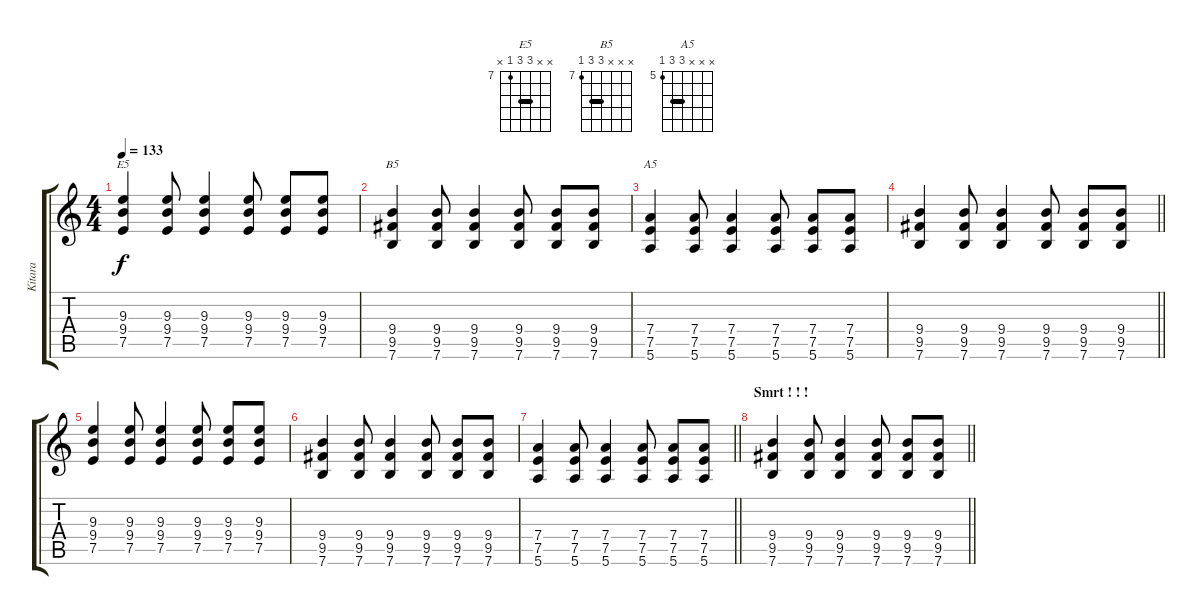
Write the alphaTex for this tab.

\track ("Kitara" "Kitara") {instrument distortionguitar}
\staff {score tabs}
\tuning (E4 B3 G3 D3 A2 E2) {hide}
\chord ("E5" x x 9 9 7 x) {firstfret 7 barre 9}
\chord ("B5" x x x 9 9 7) {firstfret 7 barre 9}
\chord ("A5" x x x 7 7 5) {firstfret 5 barre 7}
\ts (4 4)
\tempo 133
\clef g2
\ks c
(9.3 9.4 7.5).4{ch "E5" dy f volume 4} (9.3 9.4 7.5).8 (9.3 9.4 7.5).4 (9.3 9.4 7.5).8 (9.3 9.4 7.5).8 (9.3 9.4 7.5).8 |
(9.4 9.5 7.6).4{ch "B5"} (9.4 9.5 7.6).8 (9.4 9.5 7.6).4 (9.4 9.5 7.6).8 (9.4 9.5 7.6).8 (9.4 9.5 7.6).8 |
(7.4 7.5 5.6).4{ch "A5"} (7.4 7.5 5.6).8 (7.4 7.5 5.6).4 (7.4 7.5 5.6).8 (7.4 7.5 5.6).8 (7.4 7.5 5.6).8 |
\barLineRight lightlight
(9.4 9.5 7.6).4 (9.4 9.5 7.6).8 (9.4 9.5 7.6).4 (9.4 9.5 7.6).8 (9.4 9.5 7.6).8 (9.4 9.5 7.6).8 |
(9.3 9.4 7.5).4{volume 1} (9.3 9.4 7.5).8 (9.3 9.4 7.5).4 (9.3 9.4 7.5).8 (9.3 9.4 7.5).8 (9.3 9.4 7.5).8 |
(9.4 9.5 7.6).4 (9.4 9.5 7.6).8 (9.4 9.5 7.6).4 (9.4 9.5 7.6).8 (9.4 9.5 7.6).8 (9.4 9.5 7.6).8 |
\barLineRight lightlight
(7.4 7.5 5.6).4 (7.4 7.5 5.6).8 (7.4 7.5 5.6).4 (7.4 7.5 5.6).8 (7.4 7.5 5.6).8 (7.4 7.5 5.6).8 |
\section ("" "Smrt ! ! !")
\barLineRight lightlight
(9.4 9.5 7.6).4 (9.4 9.5 7.6).8 (9.4 9.5 7.6).4 (9.4 9.5 7.6).8 (9.4 9.5 7.6).8 (9.4 9.5 7.6).8
